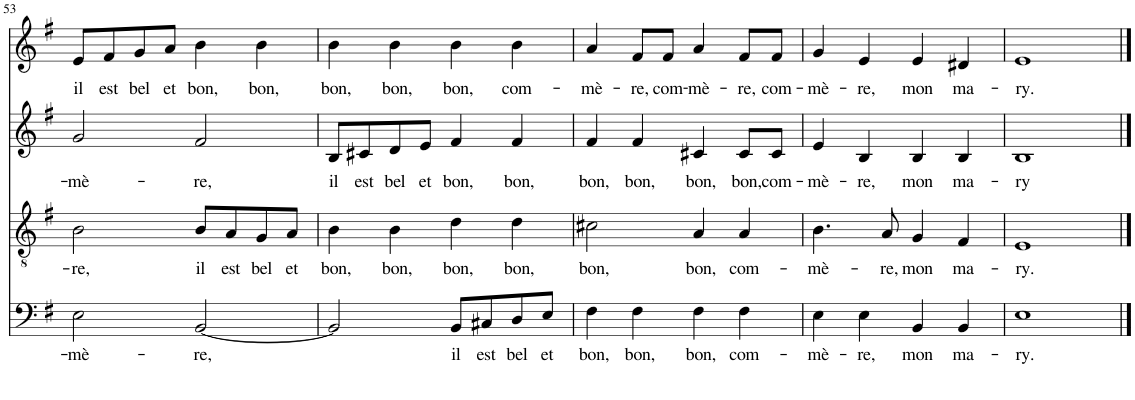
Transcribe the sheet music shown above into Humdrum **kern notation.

**kern	**text	**kern	**text	**kern	**text	**kern	**text
*part4	*part4	*part3	*part3	*part2	*part2	*part1	*part1
*staff4	*staff4	*staff3	*staff3	*staff2	*staff2	*staff1	*staff1
*I"Bas	*	*I"Tenor	*	*I"Alt	*	*I"Sopraan	*
!!LO:PB:g=z
*clefF4	*	*clefGv2	*	*clefG2	*	*clefG2	*
*k[f#]	*	*k[f#]	*	*k[f#]	*	*k[f#]	*
*M2/2	*	*M2/2	*	*M2/2	*	*M2/2	*
=53	=53	=53	=53	=53	=53	=53	=53
!	!LO:LY:b	!	!LO:LY:b	!	!LO:LY:b	!	!LO:LY:b
2E\	-mè-	2B\	-re,	2g/	-mè-	8e/L	il
!	!	!	!	!	!	!	!LO:LY:b
.	.	.	.	.	.	8f#/	est
!	!	!	!	!	!	!	!LO:LY:b
.	.	.	.	.	.	8g/	bel
!	!	!	!	!	!	!	!LO:LY:b
.	.	.	.	.	.	8a/J	et
!	!LO:LY:b	!	!LO:LY:b	!	!LO:LY:b	!	!LO:LY:b
[2BB/	-re,	8B/L	il	2f#/	-re,	4b\	bon,
!	!	!	!LO:LY:b	!	!	!	!
.	.	8A/	est	.	.	.	.
!	!	!	!LO:LY:b	!	!	!	!LO:LY:b
.	.	8G/	bel	.	.	4b\	bon,
!	!	!	!LO:LY:b	!	!	!	!
.	.	8A/J	et	.	.	.	.
=54	=54	=54	=54	=54	=54	=54	=54
!	!	!	!LO:LY:b	!	!LO:LY:b	!	!LO:LY:b
2BB/]	.	4B\	bon,	8B/L	il	4b\	bon,
!	!	!	!	!	!LO:LY:b	!	!
.	.	.	.	8c#X/	est	.	.
!	!	!	!LO:LY:b	!	!LO:LY:b	!	!LO:LY:b
.	.	4B\	bon,	8d/	bel	4b\	bon,
!	!	!	!	!	!LO:LY:b	!	!
.	.	.	.	8e/J	et	.	.
!	!LO:LY:b	!	!LO:LY:b	!	!LO:LY:b	!	!LO:LY:b
8BB/L	il	4d\	bon,	4f#/	bon,	4b\	bon,
!	!LO:LY:b	!	!	!	!	!	!
8C#X/	est	.	.	.	.	.	.
!	!LO:LY:b	!	!LO:LY:b	!	!LO:LY:b	!	!LO:LY:b
8D/	bel	4d\	bon,	4f#/	bon,	4b\	com-
!	!LO:LY:b	!	!	!	!	!	!
8E/J	et	.	.	.	.	.	.
=55	=55	=55	=55	=55	=55	=55	=55
!	!LO:LY:b	!	!LO:LY:b	!	!LO:LY:b	!	!LO:LY:b
4F#\	bon,	2c#X\	bon,	4f#/	bon,	4a/	-mè-
!	!LO:LY:b	!	!	!	!LO:LY:b	!	!LO:LY:b
4F#\	bon,	.	.	4f#/	bon,	8f#/L	-re,
!	!	!	!	!	!	!	!LO:LY:b
.	.	.	.	.	.	8f#/J	com-
!	!LO:LY:b	!	!LO:LY:b	!	!LO:LY:b	!	!LO:LY:b
4F#\	bon,	4A/	bon,	4c#X/	bon,	4a/	-mè-
!	!LO:LY:b	!	!LO:LY:b	!	!LO:LY:b	!	!LO:LY:b
4F#\	com-	4A/	com-	8c#/L	bon,	8f#/L	-re,
!	!	!	!	!	!LO:LY:b	!	!LO:LY:b
.	.	.	.	8c#/J	com-	8f#/J	com-
=56	=56	=56	=56	=56	=56	=56	=56
!	!LO:LY:b	!	!LO:LY:b	!	!LO:LY:b	!	!LO:LY:b
4E\	-mè-	4.B\	-mè-	4e/	-mè-	4g/	-mè-
!	!LO:LY:b	!	!	!	!LO:LY:b	!	!LO:LY:b
4E\	-re,	.	.	4B/	-re,	4e/	-re,
!	!	!	!LO:LY:b	!	!	!	!
.	.	8A/	-re,	.	.	.	.
!	!LO:LY:b	!	!LO:LY:b	!	!LO:LY:b	!	!LO:LY:b
4BB/	mon	4G/	mon	4B/	mon	4e/	mon
!	!LO:LY:b	!	!LO:LY:b	!	!LO:LY:b	!	!LO:LY:b
4BB/	ma-	4F#/	ma-	4B/	ma-	4d#X/	ma-
=57	=57	=57	=57	=57	=57	=57	=57
!	!LO:LY:b	!	!LO:LY:b	!	!LO:LY:b	!	!LO:LY:b
1E	-ry.	1E	-ry.	1B	-ry	1e	-ry.
==	==	==	==	==	==	==	==
*-	*-	*-	*-	*-	*-	*-	*-
